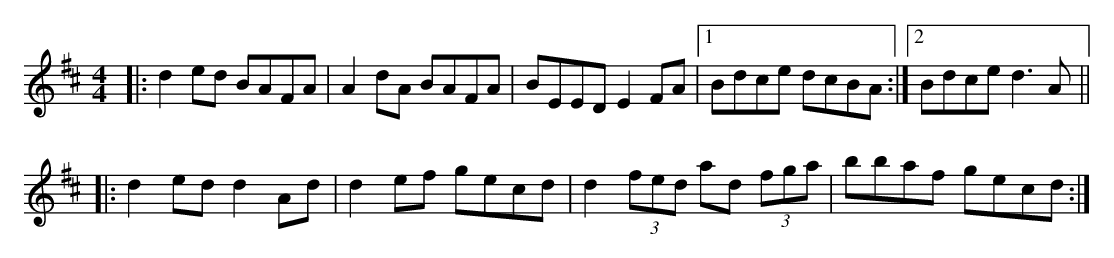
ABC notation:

X:1
M:4/4
K:D
|: d2ed BAFA|A2dA BAFA|BEED E2FA|1 Bdce dcBA:|2 Bdce d3A||
|:d2ed d2Ad|d2ef gecd|d2(3fed ad (3fga|bbaf gecd:|
